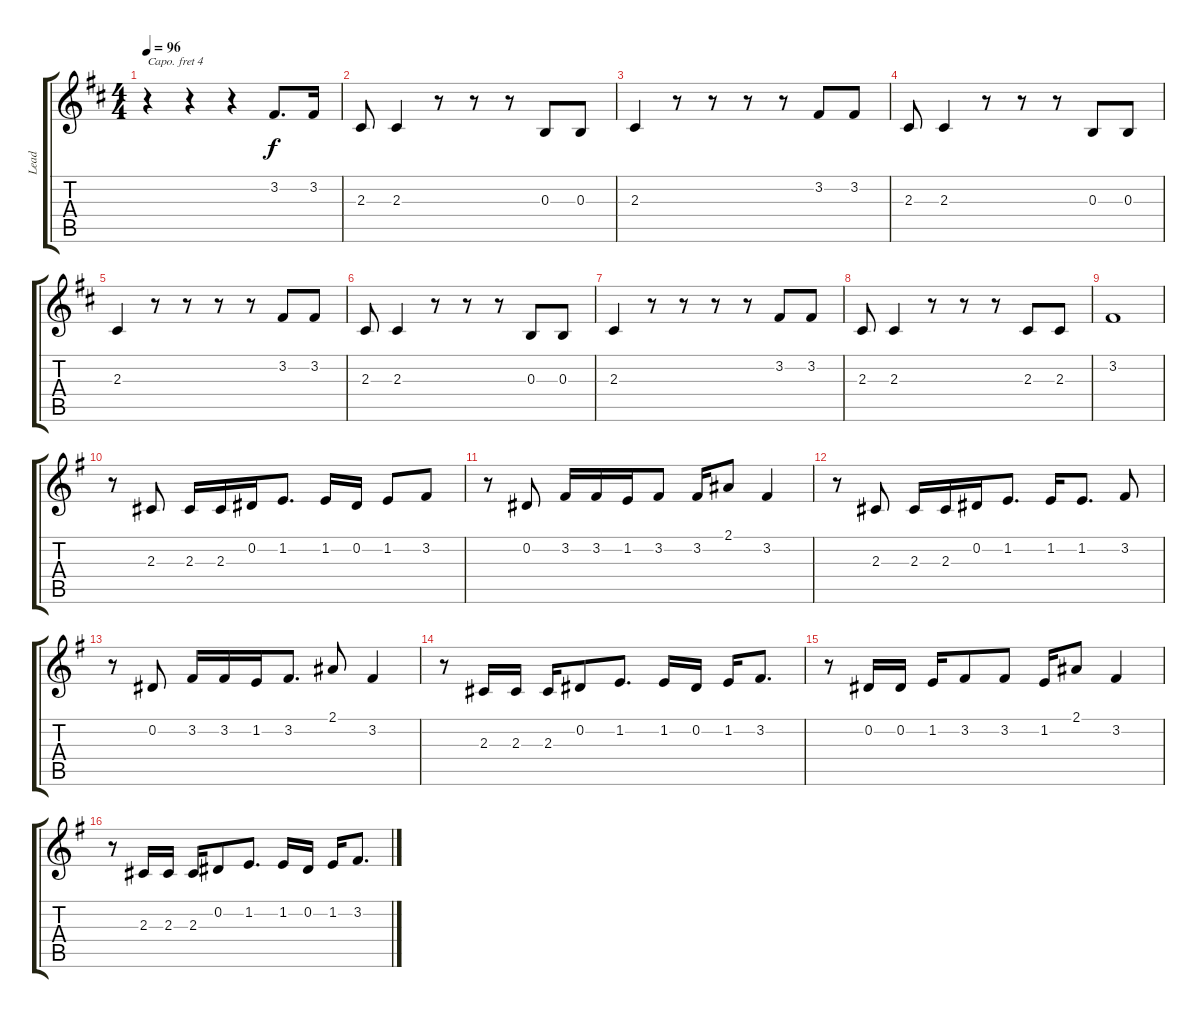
\track ("Lead" "Lead") {instrument altosax}
\staff {score tabs}
\capo 4
\tuning (E4 B3 G3 D3 A2 E2) {hide}
\ts (4 4)
\tempo 96
\clef g2
\ks d
r.4{dy f} r.4 r.4 3.2.8{d} 3.2.16 |
2.3.8 2.3.4 r.8 r.8 r.8 0.3.8 0.3.8 |
2.3.4 r.8 r.8 r.8 r.8 3.2.8 3.2.8 |
2.3.8 2.3.4 r.8 r.8 r.8 0.3.8 0.3.8 |
2.3.4 r.8 r.8 r.8 r.8 3.2.8 3.2.8 |
2.3.8 2.3.4 r.8 r.8 r.8 0.3.8 0.3.8 |
2.3.4 r.8 r.8 r.8 r.8 3.2.8 3.2.8 |
2.3.8 2.3.4 r.8 r.8 r.8 2.3.8 2.3.8 |
3.2.1 |
\ks g
r.8 2.3.8 2.3.16 2.3.16 0.2.16 1.2.8{d} 1.2.16 0.2.16 1.2.8 3.2.8 |
r.8 0.2.8 3.2.16 3.2.16 1.2.16 3.2.8 3.2.16 2.1.8 3.2.4 |
r.8 2.3.8 2.3.16 2.3.16 0.2.16 1.2.8{d} 1.2.16 1.2.8{d} 3.2.8 |
r.8 0.2.8 3.2.16 3.2.16 1.2.16 3.2.8{d} 2.1.8 3.2.4 |
r.8 2.3.16 2.3.16 2.3.16 0.2.8 1.2.8{d} 1.2.16 0.2.16 1.2.16 3.2.8{d} |
r.8 0.2.16 0.2.16 1.2.16 3.2.8 3.2.8 1.2.16 2.1.8 3.2.4 |
r.8 2.3.16 2.3.16 2.3.16 0.2.8 1.2.8{d} 1.2.16 0.2.16 1.2.16 3.2.8{d}
